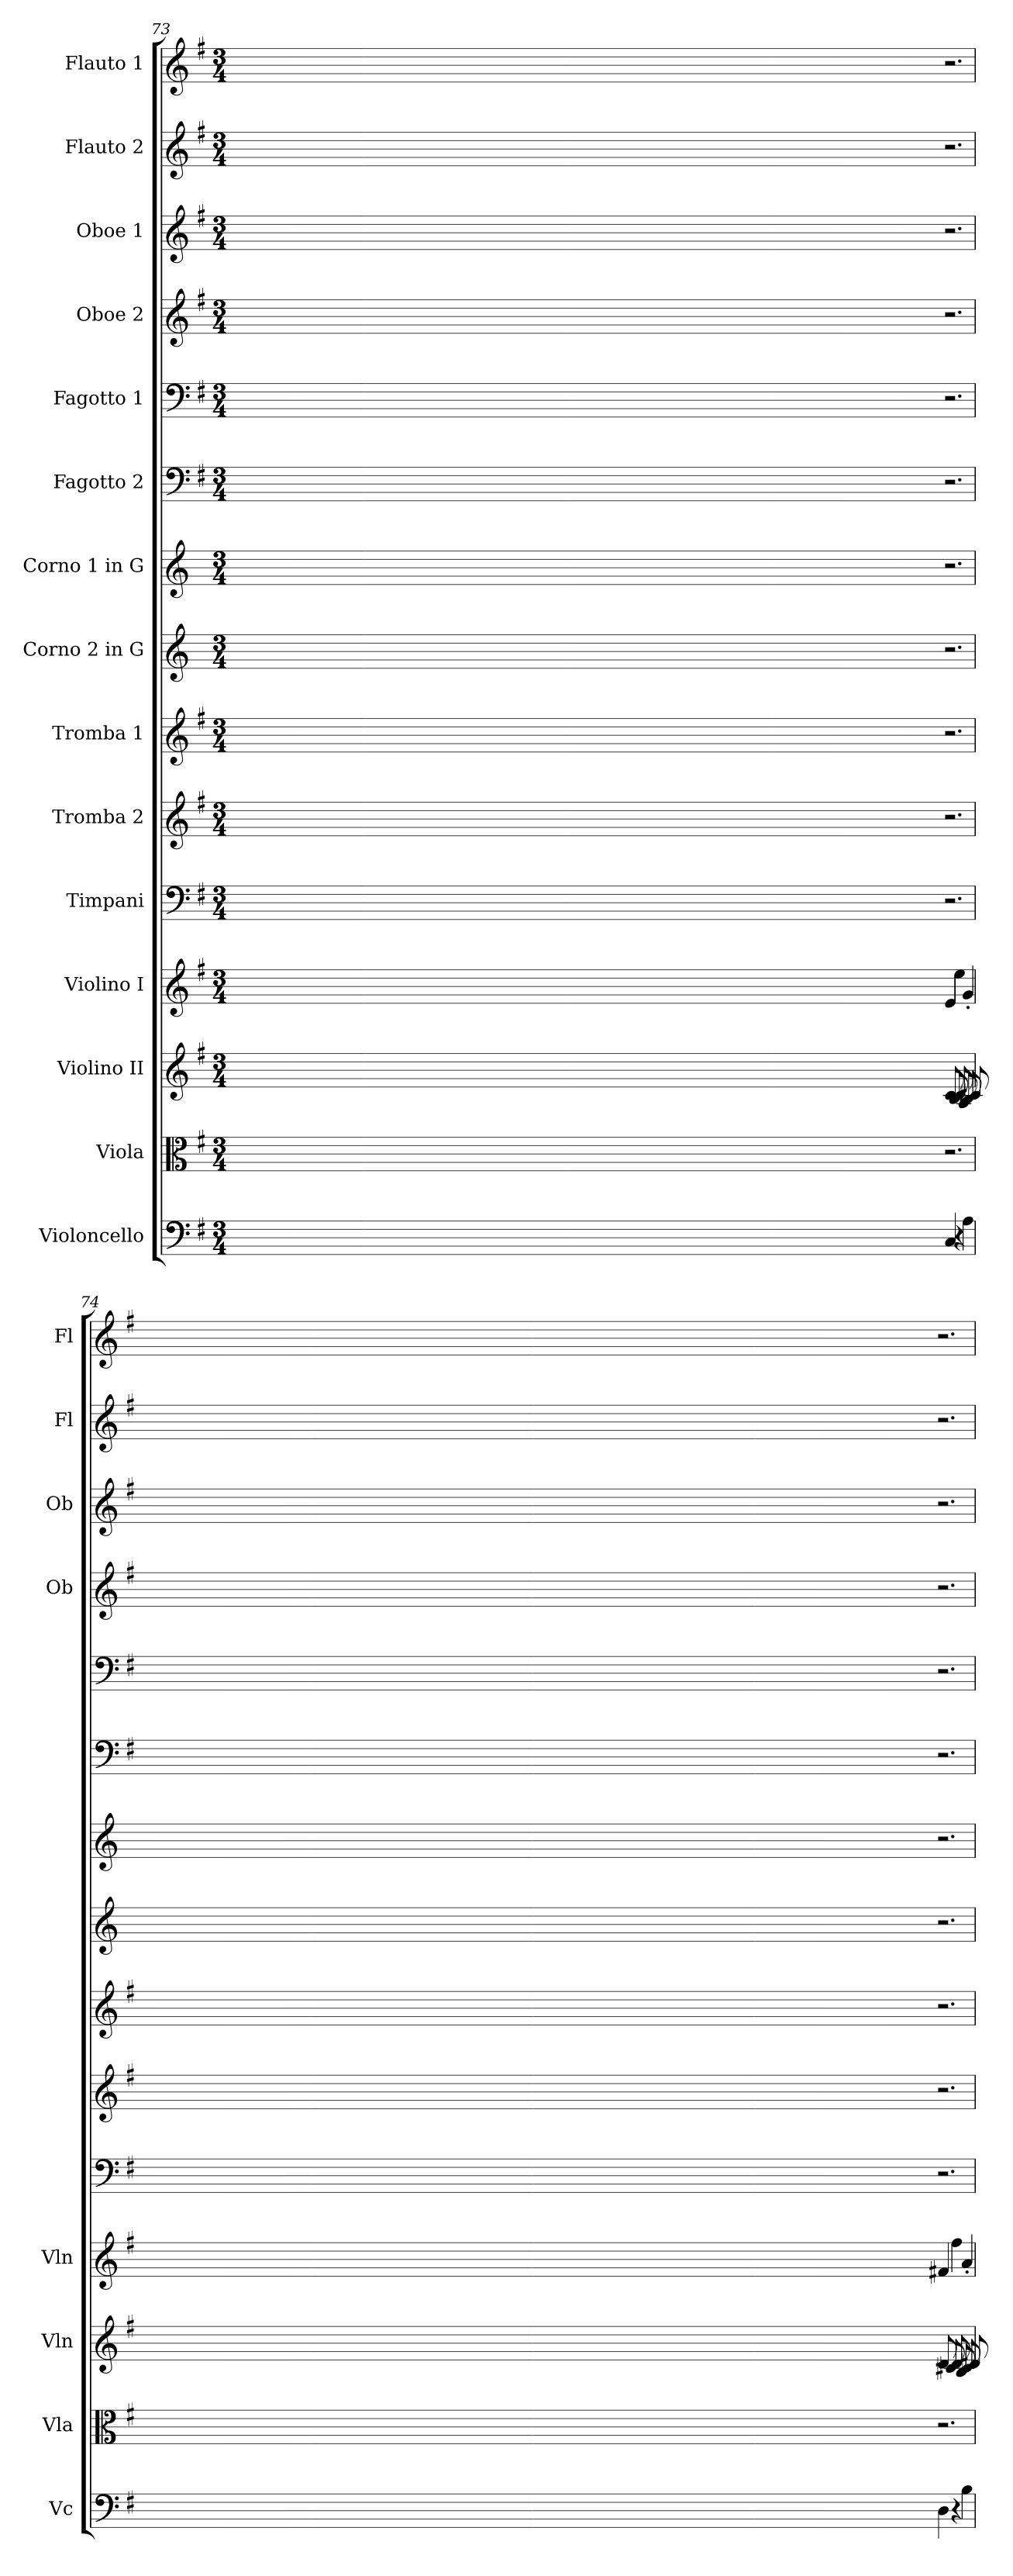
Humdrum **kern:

**kern	**kern	**kern	**kern	**kern	**kern	**kern	**kern	**kern	**kern	**kern	**kern	**kern	**kern	**kern
*part15	*part14	*part13	*part12	*part11	*part10	*part9	*part8	*part7	*part6	*part5	*part4	*part3	*part2	*part1
*staff15	*staff14	*staff13	*staff12	*staff11	*staff10	*staff9	*staff8	*staff7	*staff6	*staff5	*staff4	*staff3	*staff2	*staff1
*I"Violoncello	*I"Viola	*I"Violino II	*I"Violino I	*I"Timpani	*I"Tromba 2	*I"Tromba 1	*I"Corno 2 in G	*I"Corno 1 in G	*I"Fagotto 2	*I"Fagotto 1	*I"Oboe 2	*I"Oboe 1	*I"Flauto 2	*I"Flauto 1
*I'Vc	*I'Vla	*I'Vln	*I'Vln	*	*	*	*	*	*	*	*I'Ob	*I'Ob	*I'Fl	*I'Fl
*clefF4	*clefC3	*clefG2	*clefG2	*clefF4	*clefG2	*clefG2	*clefG2	*clefG2	*clefF4	*clefF4	*clefG2	*clefG2	*clefG2	*clefG2
*	*	*	*	*	*ITrd1c2	*ITrd1c2	*ITrd-4c-7	*ITrd-4c-7	*	*	*	*	*	*
*k[f#]	*k[f#]	*k[f#]	*k[f#]	*k[f#]	*k[b-]	*k[b-]	*k[f#]	*k[f#]	*k[f#]	*k[f#]	*k[f#]	*k[f#]	*k[f#]	*k[f#]
*G:	*G:	*G:	*G:	*G:	*F:	*F:	*G:	*G:	*G:	*G:	*G:	*G:	*G:	*G:
*M3/4	*M3/4	*M3/4	*M3/4	*M3/4	*M3/4	*M3/4	*M3/4	*M3/4	*M3/4	*M3/4	*M3/4	*M3/4	*M3/4	*M3/4
=73	=73	=73	=73	=73	=73	=73	=73	=73	=73	=73	=73	=73	=73	=73
1ryy	1ryy	1ryy	1ryy	1ryy	1ryy	1ryy	1ryy	1ryy	1ryy	1ryy	1ryy	1ryy	1ryy	1ryy
1ryy	1ryy	1ryy	1ryy	1ryy	1ryy	1ryy	1ryy	1ryy	1ryy	1ryy	1ryy	1ryy	1ryy	1ryy
1ryy	1ryy	1ryy	1ryy	1ryy	1ryy	1ryy	1ryy	1ryy	1ryy	1ryy	1ryy	1ryy	1ryy	1ryy
1ryy	1ryy	1ryy	1ryy	1ryy	1ryy	1ryy	1ryy	1ryy	1ryy	1ryy	1ryy	1ryy	1ryy	1ryy
1ryy	1ryy	1ryy	1ryy	1ryy	1ryy	1ryy	1ryy	1ryy	1ryy	1ryy	1ryy	1ryy	1ryy	1ryy
1ryy	1ryy	1ryy	1ryy	1ryy	1ryy	1ryy	1ryy	1ryy	1ryy	1ryy	1ryy	1ryy	1ryy	1ryy
1ryy	1ryy	1ryy	1ryy	1ryy	1ryy	1ryy	1ryy	1ryy	1ryy	1ryy	1ryy	1ryy	1ryy	1ryy
1ryy	1ryy	1ryy	1ryy	1ryy	1ryy	1ryy	1ryy	1ryy	1ryy	1ryy	1ryy	1ryy	1ryy	1ryy
1ryy	1ryy	1ryy	1ryy	1ryy	1ryy	1ryy	1ryy	1ryy	1ryy	1ryy	1ryy	1ryy	1ryy	1ryy
1ryy	1ryy	1ryy	1ryy	1ryy	1ryy	1ryy	1ryy	1ryy	1ryy	1ryy	1ryy	1ryy	1ryy	1ryy
1ryy	1ryy	1ryy	1ryy	1ryy	1ryy	1ryy	1ryy	1ryy	1ryy	1ryy	1ryy	1ryy	1ryy	1ryy
1ryy	1ryy	1ryy	1ryy	1ryy	1ryy	1ryy	1ryy	1ryy	1ryy	1ryy	1ryy	1ryy	1ryy	1ryy
1ryy	1ryy	1ryy	1ryy	1ryy	1ryy	1ryy	1ryy	1ryy	1ryy	1ryy	1ryy	1ryy	1ryy	1ryy
1ryy	1ryy	1ryy	1ryy	1ryy	1ryy	1ryy	1ryy	1ryy	1ryy	1ryy	1ryy	1ryy	1ryy	1ryy
1ryy	1ryy	1ryy	1ryy	1ryy	1ryy	1ryy	1ryy	1ryy	1ryy	1ryy	1ryy	1ryy	1ryy	1ryy
1ryy	1ryy	1ryy	1ryy	1ryy	1ryy	1ryy	1ryy	1ryy	1ryy	1ryy	1ryy	1ryy	1ryy	1ryy
1ryy	1ryy	1ryy	1ryy	1ryy	1ryy	1ryy	1ryy	1ryy	1ryy	1ryy	1ryy	1ryy	1ryy	1ryy
1ryy	1ryy	1ryy	1ryy	1ryy	1ryy	1ryy	1ryy	1ryy	1ryy	1ryy	1ryy	1ryy	1ryy	1ryy
1ryy	1ryy	1ryy	1ryy	1ryy	1ryy	1ryy	1ryy	1ryy	1ryy	1ryy	1ryy	1ryy	1ryy	1ryy
1ryy	1ryy	1ryy	1ryy	1ryy	1ryy	1ryy	1ryy	1ryy	1ryy	1ryy	1ryy	1ryy	1ryy	1ryy
1ryy	1ryy	1ryy	1ryy	1ryy	1ryy	1ryy	1ryy	1ryy	1ryy	1ryy	1ryy	1ryy	1ryy	1ryy
1ryy	1ryy	1ryy	1ryy	1ryy	1ryy	1ryy	1ryy	1ryy	1ryy	1ryy	1ryy	1ryy	1ryy	1ryy
1ryy	1ryy	1ryy	1ryy	1ryy	1ryy	1ryy	1ryy	1ryy	1ryy	1ryy	1ryy	1ryy	1ryy	1ryy
1ryy	1ryy	1ryy	1ryy	1ryy	1ryy	1ryy	1ryy	1ryy	1ryy	1ryy	1ryy	1ryy	1ryy	1ryy
1ryy	1ryy	1ryy	1ryy	1ryy	1ryy	1ryy	1ryy	1ryy	1ryy	1ryy	1ryy	1ryy	1ryy	1ryy
1ryy	1ryy	1ryy	1ryy	1ryy	1ryy	1ryy	1ryy	1ryy	1ryy	1ryy	1ryy	1ryy	1ryy	1ryy
1ryy	1ryy	1ryy	1ryy	1ryy	1ryy	1ryy	1ryy	1ryy	1ryy	1ryy	1ryy	1ryy	1ryy	1ryy
1ryy	1ryy	1ryy	1ryy	1ryy	1ryy	1ryy	1ryy	1ryy	1ryy	1ryy	1ryy	1ryy	1ryy	1ryy
1ryy	1ryy	1ryy	1ryy	1ryy	1ryy	1ryy	1ryy	1ryy	1ryy	1ryy	1ryy	1ryy	1ryy	1ryy
1ryy	1ryy	1ryy	1ryy	1ryy	1ryy	1ryy	1ryy	1ryy	1ryy	1ryy	1ryy	1ryy	1ryy	1ryy
1ryy	1ryy	1ryy	1ryy	1ryy	1ryy	1ryy	1ryy	1ryy	1ryy	1ryy	1ryy	1ryy	1ryy	1ryy
1ryy	1ryy	1ryy	1ryy	1ryy	1ryy	1ryy	1ryy	1ryy	1ryy	1ryy	1ryy	1ryy	1ryy	1ryy
1ryy	1ryy	1ryy	1ryy	1ryy	1ryy	1ryy	1ryy	1ryy	1ryy	1ryy	1ryy	1ryy	1ryy	1ryy
1ryy	1ryy	1ryy	1ryy	1ryy	1ryy	1ryy	1ryy	1ryy	1ryy	1ryy	1ryy	1ryy	1ryy	1ryy
1ryy	1ryy	1ryy	1ryy	1ryy	1ryy	1ryy	1ryy	1ryy	1ryy	1ryy	1ryy	1ryy	1ryy	1ryy
1ryy	1ryy	1ryy	1ryy	1ryy	1ryy	1ryy	1ryy	1ryy	1ryy	1ryy	1ryy	1ryy	1ryy	1ryy
1ryy	1ryy	1ryy	1ryy	1ryy	1ryy	1ryy	1ryy	1ryy	1ryy	1ryy	1ryy	1ryy	1ryy	1ryy
1ryy	1ryy	1ryy	1ryy	1ryy	1ryy	1ryy	1ryy	1ryy	1ryy	1ryy	1ryy	1ryy	1ryy	1ryy
1ryy	1ryy	1ryy	1ryy	1ryy	1ryy	1ryy	1ryy	1ryy	1ryy	1ryy	1ryy	1ryy	1ryy	1ryy
1ryy	1ryy	1ryy	1ryy	1ryy	1ryy	1ryy	1ryy	1ryy	1ryy	1ryy	1ryy	1ryy	1ryy	1ryy
1ryy	1ryy	1ryy	1ryy	1ryy	1ryy	1ryy	1ryy	1ryy	1ryy	1ryy	1ryy	1ryy	1ryy	1ryy
1ryy	1ryy	1ryy	1ryy	1ryy	1ryy	1ryy	1ryy	1ryy	1ryy	1ryy	1ryy	1ryy	1ryy	1ryy
1ryy	1ryy	1ryy	1ryy	1ryy	1ryy	1ryy	1ryy	1ryy	1ryy	1ryy	1ryy	1ryy	1ryy	1ryy
1ryy	1ryy	1ryy	1ryy	1ryy	1ryy	1ryy	1ryy	1ryy	1ryy	1ryy	1ryy	1ryy	1ryy	1ryy
1ryy	1ryy	1ryy	1ryy	1ryy	1ryy	1ryy	1ryy	1ryy	1ryy	1ryy	1ryy	1ryy	1ryy	1ryy
1ryy	1ryy	1ryy	1ryy	1ryy	1ryy	1ryy	1ryy	1ryy	1ryy	1ryy	1ryy	1ryy	1ryy	1ryy
1ryy	1ryy	1ryy	1ryy	1ryy	1ryy	1ryy	1ryy	1ryy	1ryy	1ryy	1ryy	1ryy	1ryy	1ryy
1ryy	1ryy	1ryy	1ryy	1ryy	1ryy	1ryy	1ryy	1ryy	1ryy	1ryy	1ryy	1ryy	1ryy	1ryy
1ryy	1ryy	1ryy	1ryy	1ryy	1ryy	1ryy	1ryy	1ryy	1ryy	1ryy	1ryy	1ryy	1ryy	1ryy
1ryy	1ryy	1ryy	1ryy	1ryy	1ryy	1ryy	1ryy	1ryy	1ryy	1ryy	1ryy	1ryy	1ryy	1ryy
1ryy	1ryy	1ryy	1ryy	1ryy	1ryy	1ryy	1ryy	1ryy	1ryy	1ryy	1ryy	1ryy	1ryy	1ryy
1ryy	1ryy	1ryy	1ryy	1ryy	1ryy	1ryy	1ryy	1ryy	1ryy	1ryy	1ryy	1ryy	1ryy	1ryy
1ryy	1ryy	1ryy	1ryy	1ryy	1ryy	1ryy	1ryy	1ryy	1ryy	1ryy	1ryy	1ryy	1ryy	1ryy
1ryy	1ryy	1ryy	1ryy	1ryy	1ryy	1ryy	1ryy	1ryy	1ryy	1ryy	1ryy	1ryy	1ryy	1ryy
2ryy	2ryy	2ryy	2ryy	2ryy	2ryy	2ryy	2ryy	2ryy	2ryy	2ryy	2ryy	2ryy	2ryy	2ryy
4C	2.r	8c	4e	2.r	2.r	2.r	2.r	2.r	2.r	2.r	2.r	2.r	2.r	2.r
.	.	8B	.	.	.	.	.	.	.	.	.	.	.	.
4r	.	8c	4ee	.	.	.	.	.	.	.	.	.	.	.
.	.	8A	.	.	.	.	.	.	.	.	.	.	.	.
4A	.	8B	4g'	.	.	.	.	.	.	.	.	.	.	.
.	.	8c#X	.	.	.	.	.	.	.	.	.	.	.	.
=74	=74	=74	=74	=74	=74	=74	=74	=74	=74	=74	=74	=74	=74	=74
1ryy	1ryy	1ryy	1ryy	1ryy	1ryy	1ryy	1ryy	1ryy	1ryy	1ryy	1ryy	1ryy	1ryy	1ryy
1ryy	1ryy	1ryy	1ryy	1ryy	1ryy	1ryy	1ryy	1ryy	1ryy	1ryy	1ryy	1ryy	1ryy	1ryy
1ryy	1ryy	1ryy	1ryy	1ryy	1ryy	1ryy	1ryy	1ryy	1ryy	1ryy	1ryy	1ryy	1ryy	1ryy
1ryy	1ryy	1ryy	1ryy	1ryy	1ryy	1ryy	1ryy	1ryy	1ryy	1ryy	1ryy	1ryy	1ryy	1ryy
1ryy	1ryy	1ryy	1ryy	1ryy	1ryy	1ryy	1ryy	1ryy	1ryy	1ryy	1ryy	1ryy	1ryy	1ryy
1ryy	1ryy	1ryy	1ryy	1ryy	1ryy	1ryy	1ryy	1ryy	1ryy	1ryy	1ryy	1ryy	1ryy	1ryy
1ryy	1ryy	1ryy	1ryy	1ryy	1ryy	1ryy	1ryy	1ryy	1ryy	1ryy	1ryy	1ryy	1ryy	1ryy
1ryy	1ryy	1ryy	1ryy	1ryy	1ryy	1ryy	1ryy	1ryy	1ryy	1ryy	1ryy	1ryy	1ryy	1ryy
1ryy	1ryy	1ryy	1ryy	1ryy	1ryy	1ryy	1ryy	1ryy	1ryy	1ryy	1ryy	1ryy	1ryy	1ryy
1ryy	1ryy	1ryy	1ryy	1ryy	1ryy	1ryy	1ryy	1ryy	1ryy	1ryy	1ryy	1ryy	1ryy	1ryy
1ryy	1ryy	1ryy	1ryy	1ryy	1ryy	1ryy	1ryy	1ryy	1ryy	1ryy	1ryy	1ryy	1ryy	1ryy
1ryy	1ryy	1ryy	1ryy	1ryy	1ryy	1ryy	1ryy	1ryy	1ryy	1ryy	1ryy	1ryy	1ryy	1ryy
1ryy	1ryy	1ryy	1ryy	1ryy	1ryy	1ryy	1ryy	1ryy	1ryy	1ryy	1ryy	1ryy	1ryy	1ryy
1ryy	1ryy	1ryy	1ryy	1ryy	1ryy	1ryy	1ryy	1ryy	1ryy	1ryy	1ryy	1ryy	1ryy	1ryy
1ryy	1ryy	1ryy	1ryy	1ryy	1ryy	1ryy	1ryy	1ryy	1ryy	1ryy	1ryy	1ryy	1ryy	1ryy
1ryy	1ryy	1ryy	1ryy	1ryy	1ryy	1ryy	1ryy	1ryy	1ryy	1ryy	1ryy	1ryy	1ryy	1ryy
1ryy	1ryy	1ryy	1ryy	1ryy	1ryy	1ryy	1ryy	1ryy	1ryy	1ryy	1ryy	1ryy	1ryy	1ryy
1ryy	1ryy	1ryy	1ryy	1ryy	1ryy	1ryy	1ryy	1ryy	1ryy	1ryy	1ryy	1ryy	1ryy	1ryy
1ryy	1ryy	1ryy	1ryy	1ryy	1ryy	1ryy	1ryy	1ryy	1ryy	1ryy	1ryy	1ryy	1ryy	1ryy
1ryy	1ryy	1ryy	1ryy	1ryy	1ryy	1ryy	1ryy	1ryy	1ryy	1ryy	1ryy	1ryy	1ryy	1ryy
1ryy	1ryy	1ryy	1ryy	1ryy	1ryy	1ryy	1ryy	1ryy	1ryy	1ryy	1ryy	1ryy	1ryy	1ryy
1ryy	1ryy	1ryy	1ryy	1ryy	1ryy	1ryy	1ryy	1ryy	1ryy	1ryy	1ryy	1ryy	1ryy	1ryy
1ryy	1ryy	1ryy	1ryy	1ryy	1ryy	1ryy	1ryy	1ryy	1ryy	1ryy	1ryy	1ryy	1ryy	1ryy
1ryy	1ryy	1ryy	1ryy	1ryy	1ryy	1ryy	1ryy	1ryy	1ryy	1ryy	1ryy	1ryy	1ryy	1ryy
1ryy	1ryy	1ryy	1ryy	1ryy	1ryy	1ryy	1ryy	1ryy	1ryy	1ryy	1ryy	1ryy	1ryy	1ryy
1ryy	1ryy	1ryy	1ryy	1ryy	1ryy	1ryy	1ryy	1ryy	1ryy	1ryy	1ryy	1ryy	1ryy	1ryy
1ryy	1ryy	1ryy	1ryy	1ryy	1ryy	1ryy	1ryy	1ryy	1ryy	1ryy	1ryy	1ryy	1ryy	1ryy
1ryy	1ryy	1ryy	1ryy	1ryy	1ryy	1ryy	1ryy	1ryy	1ryy	1ryy	1ryy	1ryy	1ryy	1ryy
1ryy	1ryy	1ryy	1ryy	1ryy	1ryy	1ryy	1ryy	1ryy	1ryy	1ryy	1ryy	1ryy	1ryy	1ryy
1ryy	1ryy	1ryy	1ryy	1ryy	1ryy	1ryy	1ryy	1ryy	1ryy	1ryy	1ryy	1ryy	1ryy	1ryy
1ryy	1ryy	1ryy	1ryy	1ryy	1ryy	1ryy	1ryy	1ryy	1ryy	1ryy	1ryy	1ryy	1ryy	1ryy
1ryy	1ryy	1ryy	1ryy	1ryy	1ryy	1ryy	1ryy	1ryy	1ryy	1ryy	1ryy	1ryy	1ryy	1ryy
1ryy	1ryy	1ryy	1ryy	1ryy	1ryy	1ryy	1ryy	1ryy	1ryy	1ryy	1ryy	1ryy	1ryy	1ryy
1ryy	1ryy	1ryy	1ryy	1ryy	1ryy	1ryy	1ryy	1ryy	1ryy	1ryy	1ryy	1ryy	1ryy	1ryy
1ryy	1ryy	1ryy	1ryy	1ryy	1ryy	1ryy	1ryy	1ryy	1ryy	1ryy	1ryy	1ryy	1ryy	1ryy
1ryy	1ryy	1ryy	1ryy	1ryy	1ryy	1ryy	1ryy	1ryy	1ryy	1ryy	1ryy	1ryy	1ryy	1ryy
1ryy	1ryy	1ryy	1ryy	1ryy	1ryy	1ryy	1ryy	1ryy	1ryy	1ryy	1ryy	1ryy	1ryy	1ryy
1ryy	1ryy	1ryy	1ryy	1ryy	1ryy	1ryy	1ryy	1ryy	1ryy	1ryy	1ryy	1ryy	1ryy	1ryy
1ryy	1ryy	1ryy	1ryy	1ryy	1ryy	1ryy	1ryy	1ryy	1ryy	1ryy	1ryy	1ryy	1ryy	1ryy
1ryy	1ryy	1ryy	1ryy	1ryy	1ryy	1ryy	1ryy	1ryy	1ryy	1ryy	1ryy	1ryy	1ryy	1ryy
1ryy	1ryy	1ryy	1ryy	1ryy	1ryy	1ryy	1ryy	1ryy	1ryy	1ryy	1ryy	1ryy	1ryy	1ryy
1ryy	1ryy	1ryy	1ryy	1ryy	1ryy	1ryy	1ryy	1ryy	1ryy	1ryy	1ryy	1ryy	1ryy	1ryy
1ryy	1ryy	1ryy	1ryy	1ryy	1ryy	1ryy	1ryy	1ryy	1ryy	1ryy	1ryy	1ryy	1ryy	1ryy
1ryy	1ryy	1ryy	1ryy	1ryy	1ryy	1ryy	1ryy	1ryy	1ryy	1ryy	1ryy	1ryy	1ryy	1ryy
1ryy	1ryy	1ryy	1ryy	1ryy	1ryy	1ryy	1ryy	1ryy	1ryy	1ryy	1ryy	1ryy	1ryy	1ryy
1ryy	1ryy	1ryy	1ryy	1ryy	1ryy	1ryy	1ryy	1ryy	1ryy	1ryy	1ryy	1ryy	1ryy	1ryy
1ryy	1ryy	1ryy	1ryy	1ryy	1ryy	1ryy	1ryy	1ryy	1ryy	1ryy	1ryy	1ryy	1ryy	1ryy
1ryy	1ryy	1ryy	1ryy	1ryy	1ryy	1ryy	1ryy	1ryy	1ryy	1ryy	1ryy	1ryy	1ryy	1ryy
1ryy	1ryy	1ryy	1ryy	1ryy	1ryy	1ryy	1ryy	1ryy	1ryy	1ryy	1ryy	1ryy	1ryy	1ryy
1ryy	1ryy	1ryy	1ryy	1ryy	1ryy	1ryy	1ryy	1ryy	1ryy	1ryy	1ryy	1ryy	1ryy	1ryy
1ryy	1ryy	1ryy	1ryy	1ryy	1ryy	1ryy	1ryy	1ryy	1ryy	1ryy	1ryy	1ryy	1ryy	1ryy
1ryy	1ryy	1ryy	1ryy	1ryy	1ryy	1ryy	1ryy	1ryy	1ryy	1ryy	1ryy	1ryy	1ryy	1ryy
1ryy	1ryy	1ryy	1ryy	1ryy	1ryy	1ryy	1ryy	1ryy	1ryy	1ryy	1ryy	1ryy	1ryy	1ryy
1ryy	1ryy	1ryy	1ryy	1ryy	1ryy	1ryy	1ryy	1ryy	1ryy	1ryy	1ryy	1ryy	1ryy	1ryy
1ryy	1ryy	1ryy	1ryy	1ryy	1ryy	1ryy	1ryy	1ryy	1ryy	1ryy	1ryy	1ryy	1ryy	1ryy
4ryy	4ryy	4ryy	4ryy	4ryy	4ryy	4ryy	4ryy	4ryy	4ryy	4ryy	4ryy	4ryy	4ryy	4ryy
4D	2.r	8d	4f#X	2.r	2.r	2.r	2.r	2.r	2.r	2.r	2.r	2.r	2.r	2.r
.	.	8c#X	.	.	.	.	.	.	.	.	.	.	.	.
4r	.	8d	4ff#	.	.	.	.	.	.	.	.	.	.	.
.	.	8B	.	.	.	.	.	.	.	.	.	.	.	.
4B	.	8c#	4a'	.	.	.	.	.	.	.	.	.	.	.
.	.	8d#X	.	.	.	.	.	.	.	.	.	.	.	.
=	=	=	=	=	=	=	=	=	=	=	=	=	=	=
*-	*-	*-	*-	*-	*-	*-	*-	*-	*-	*-	*-	*-	*-	*-
